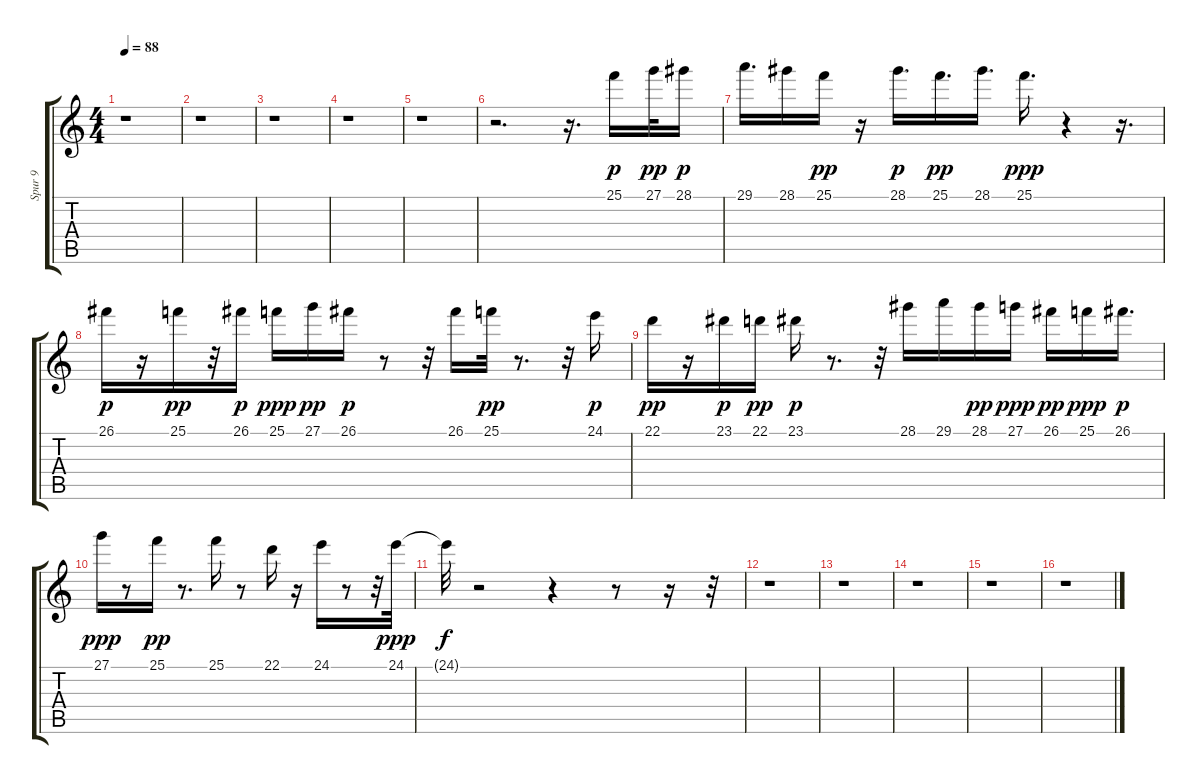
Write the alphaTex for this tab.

\track ("Spur 9" "Spur 9") {instrument glockenspiel}
\staff {score tabs}
\tuning (E4 B3 G3 D3 A2 E2) {hide}
\ts (4 4)
\tempo 88
\clef g2
\ks c
r.1{dy mp} |
r.1 |
r.1 |
r.1 |
r.1 |
r.2{d} r.16{d} 25.1.16{dy p} 27.1.32{dy pp} 28.1.16{dy p} |
29.1.16{d} 28.1.16 25.1.16{dy pp} r.16 28.1.16{d dy p} 25.1.16{d dy pp} 28.1.16{d} 25.1.16{d dy ppp} r.4 r.16{d} |
26.1.16{dy p} r.16 25.1.16{dy pp} r.32 26.1.16{dy p} 25.1.16{dy ppp} 27.1.16{dy pp} 26.1.16{dy p} r.8 r.32 26.1.16 25.1.32{dy pp} r.8{d} r.32 24.1.16{dy p} |
22.1.16{dy pp} r.16 23.1.16{dy p} 22.1.16{dy pp} 23.1.16{dy p} r.8{d} r.32 28.1.16 29.1.16 28.1.16{dy pp} 27.1.16{dy ppp} 26.1.16{dy pp} 25.1.16{dy ppp} 26.1.16{d dy p} |
27.1.16{dy ppp} r.8 25.1.16{dy pp} r.8{d} 25.1.16 r.8 22.1.16 r.16 24.1.16 r.8 r.32 24.1.32{dy ppp} |
24.1{t}.32{dy f} r.2 r.4 r.8 r.16 r.32 |
r.1 |
r.1 |
r.1 |
r.1 |
r.1
